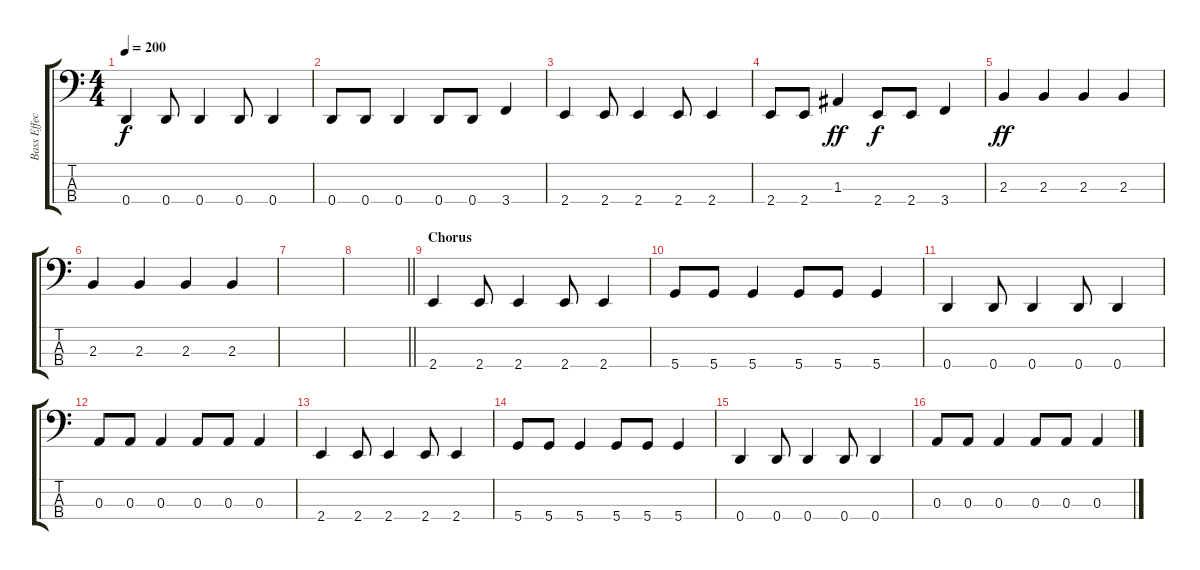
\track ("Bass Effect" "Bass Effec") {instrument electricbasspick}
\staff {score tabs}
\tuning (G2 D2 A1 D1) {hide}
\ts (4 4)
\tempo 200
\clef f4
\ks c
0.4.4{dy f} 0.4.8 0.4.4 0.4.8 0.4.4 |
0.4.8 0.4.8 0.4.4 0.4.8 0.4.8 3.4.4 |
2.4.4 2.4.8 2.4.4 2.4.8 2.4.4 |
2.4.8 2.4.8 1.3.4{dy ff} 2.4.8{dy f} 2.4.8 3.4.4 |
2.3.4{dy ff} 2.3.4 2.3.4 2.3.4 |
2.3.4 2.3.4 2.3.4 2.3.4 |
|
\barLineRight lightlight
|
\section ("" "Chorus")
2.4.4 2.4.8 2.4.4 2.4.8 2.4.4 |
5.4.8 5.4.8 5.4.4 5.4.8 5.4.8 5.4.4 |
0.4.4 0.4.8 0.4.4 0.4.8 0.4.4 |
0.3.8 0.3.8 0.3.4 0.3.8 0.3.8 0.3.4 |
2.4.4 2.4.8 2.4.4 2.4.8 2.4.4 |
5.4.8 5.4.8 5.4.4 5.4.8 5.4.8 5.4.4 |
0.4.4 0.4.8 0.4.4 0.4.8 0.4.4 |
0.3.8 0.3.8 0.3.4 0.3.8 0.3.8 0.3.4
